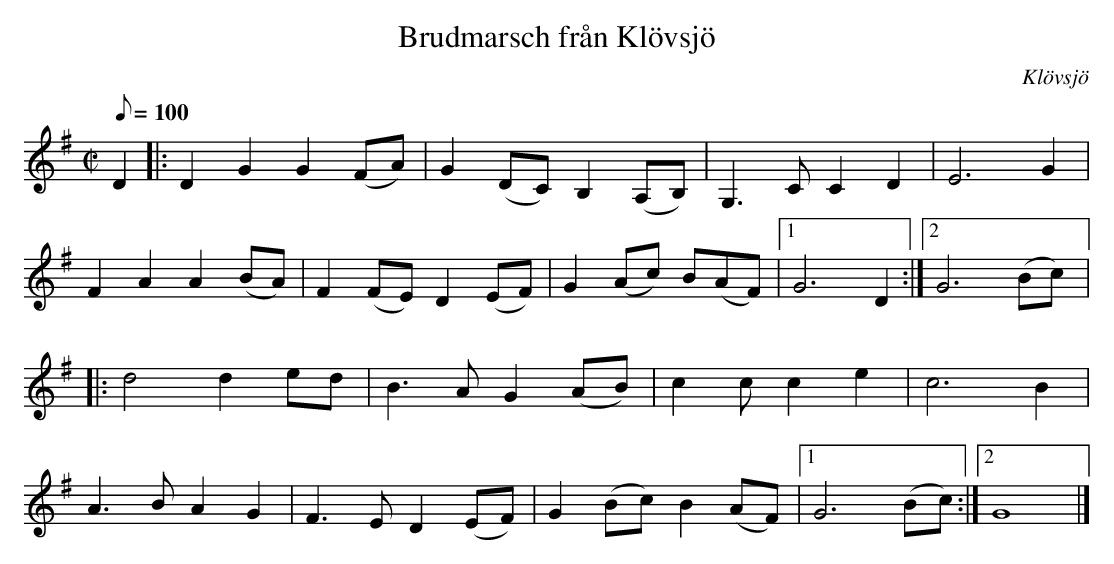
X:1
T: Brudmarsch från Klövsjö
O: Klövsjö
M: C|
L: 1/8
Q: 100
K: G
D2 |: D2G2 G2(FA) | G2(DC) B,2(A,B,) | G,3C C2D2 | E6G2 | F2A2 A2(BA) | F2(FE) D2(EF) | G2(Ac) B(AF) |1 G6D2 :|2 G6(Bc) |: d4 d2ed | B3A G2(AB) | c2c c2e2 | c6B2 | A3B A2G2 | F3E D2(EF) | G2(Bc) B2(AF) |1 G6(Bc) :|2 G8 |]
